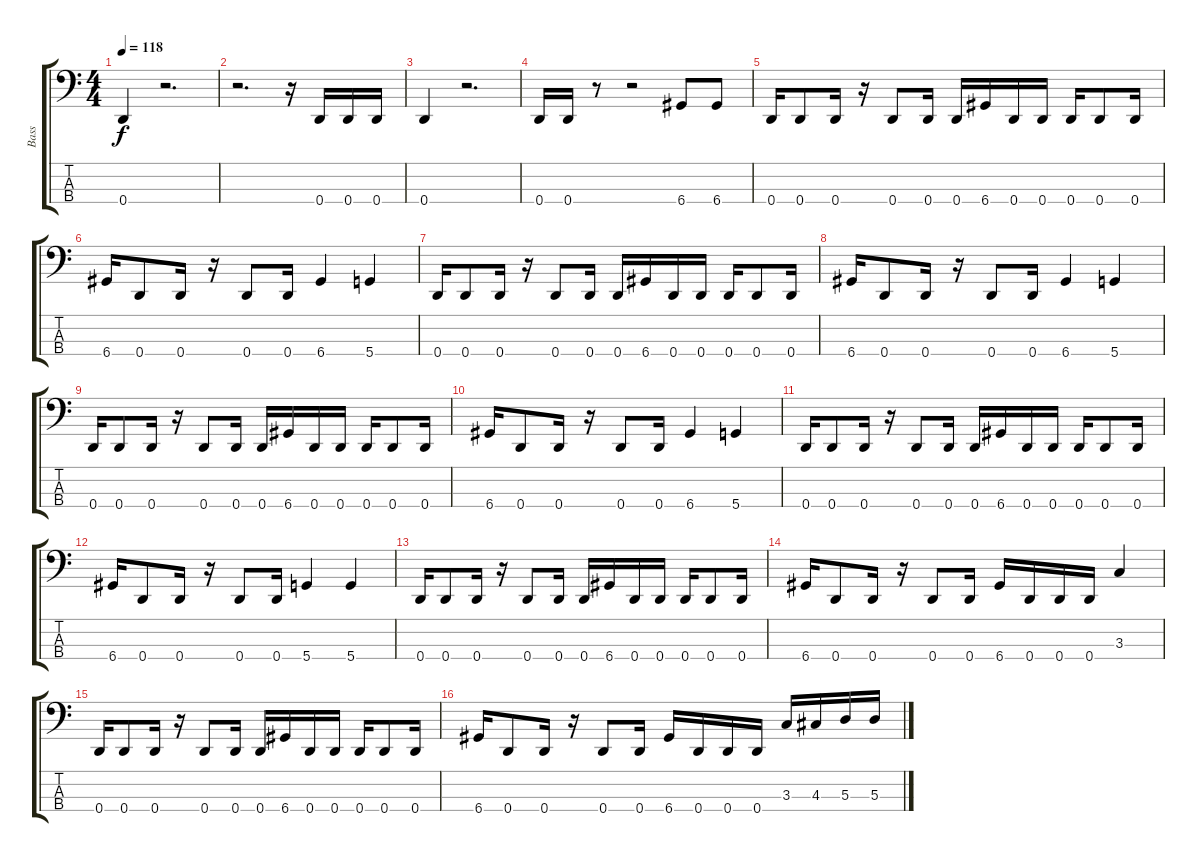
\track ("Bass" "Bass") {instrument electricbassfinger}
\staff {score tabs}
\tuning (G2 D2 A1 D1) {hide}
\ts (4 4)
\tempo 118
\clef f4
\ks c
0.4.4{dy f instrument electricbassfinger} r.2{d} |
r.2{d} r.16 0.4.16 0.4.16 0.4.16 |
0.4.4 r.2{d} |
0.4.16 0.4.16 r.8 r.2 6.4.8 6.4.8 |
0.4.16 0.4.8 0.4.16 r.16 0.4.8 0.4.16 0.4.16 6.4.16 0.4.16 0.4.16 0.4.16 0.4.8 0.4.16 |
6.4.16 0.4.8 0.4.16 r.16 0.4.8 0.4.16 6.4.4 5.4.4 |
0.4.16 0.4.8 0.4.16 r.16 0.4.8 0.4.16 0.4.16 6.4.16 0.4.16 0.4.16 0.4.16 0.4.8 0.4.16 |
6.4.16 0.4.8 0.4.16 r.16 0.4.8 0.4.16 6.4.4 5.4.4 |
0.4.16 0.4.8 0.4.16 r.16 0.4.8 0.4.16 0.4.16 6.4.16 0.4.16 0.4.16 0.4.16 0.4.8 0.4.16 |
6.4.16 0.4.8 0.4.16 r.16 0.4.8 0.4.16 6.4.4 5.4.4 |
0.4.16 0.4.8 0.4.16 r.16 0.4.8 0.4.16 0.4.16 6.4.16 0.4.16 0.4.16 0.4.16 0.4.8 0.4.16 |
6.4.16 0.4.8 0.4.16 r.16 0.4.8 0.4.16 5.4.4 5.4.4 |
0.4.16 0.4.8 0.4.16 r.16 0.4.8 0.4.16 0.4.16 6.4.16 0.4.16 0.4.16 0.4.16 0.4.8 0.4.16 |
6.4.16 0.4.8 0.4.16 r.16 0.4.8 0.4.16 6.4.16 0.4.16 0.4.16 0.4.16 3.3.4 |
0.4.16 0.4.8 0.4.16 r.16 0.4.8 0.4.16 0.4.16 6.4.16 0.4.16 0.4.16 0.4.16 0.4.8 0.4.16 |
6.4.16 0.4.8 0.4.16 r.16 0.4.8 0.4.16 6.4.16 0.4.16 0.4.16 0.4.16 3.3.16 4.3.16 5.3.16 5.3.16
